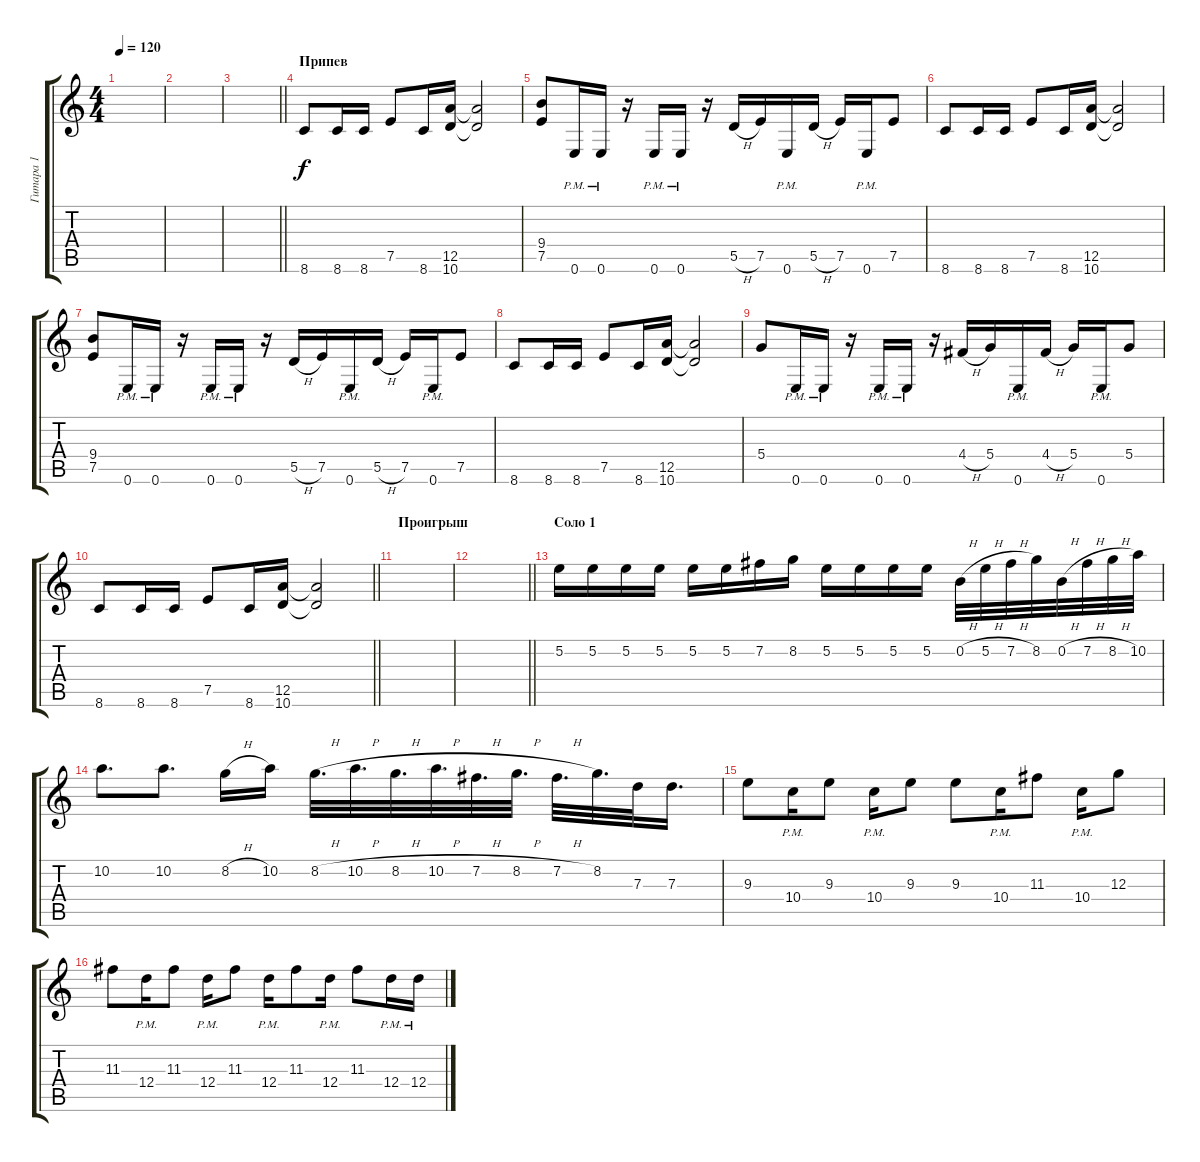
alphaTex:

\track ("Гитара 1" "Гитара 1") {instrument distortionguitar}
\staff {score tabs}
\tuning (E4 B3 G3 D3 A2 E2) {hide}
\ts (4 4)
\tempo 120
\clef g2
\ks c
|
|
\barLineRight lightlight
|
\section ("" "Припев")
8.6.8 8.6.16 8.6.16 7.5.8 8.6.16 (12.5 10.6).16 (12.5{t} 10.6{t}).2 |
(9.4 7.5).8 0.6{pm}.16 0.6{pm}.16 r.16 0.6{pm}.16 0.6{pm}.16 r.16 5.5{h}.16 7.5.16 0.6{pm}.16 5.5{h}.16 7.5.16 0.6{pm}.16 7.5.8 |
8.6.8 8.6.16 8.6.16 7.5.8 8.6.16 (12.5 10.6).16 (12.5{t} 10.6{t}).2 |
(9.4 7.5).8 0.6{pm}.16 0.6{pm}.16 r.16 0.6{pm}.16 0.6{pm}.16 r.16 5.5{h}.16 7.5.16 0.6{pm}.16 5.5{h}.16 7.5.16 0.6{pm}.16 7.5.8 |
8.6.8 8.6.16 8.6.16 7.5.8 8.6.16 (12.5 10.6).16 (12.5{t} 10.6{t}).2 |
5.4.8 0.6{pm}.16 0.6{pm}.16 r.16 0.6{pm}.16 0.6{pm}.16 r.16 4.4{h}.16 5.4.16 0.6{pm}.16 4.4{h}.16 5.4.16 0.6{pm}.16 5.4.8 |
\barLineRight lightlight
8.6.8 8.6.16 8.6.16 7.5.8 8.6.16 (12.5 10.6).16 (12.5{t} 10.6{t}).2 |
\section ("" "Проигрыш")
|
\barLineRight lightlight
|
\section ("" "Соло 1")
5.2.16 5.2.16 5.2.16 5.2.16 5.2.16 5.2.16 7.2.16 8.2.16 5.2.16 5.2.16 5.2.16 5.2.16 0.2{h}.32 5.2{h}.32 7.2{h}.32 8.2.32 0.2{h}.32 7.2{h}.32 8.2{h}.32 10.2.32 |
10.2.8{d} 10.2.8{d} 8.2{h}.16 10.2.16 8.2{h}.32{d} 10.2{h}.32{d} 8.2{h}.32{d} 10.2{h}.32{d} 7.2{h}.32{d} 8.2{h}.32{d} 7.2{h}.32{d} 8.2.32{d} 7.3.32 7.3.16{d} |
9.3.8 10.4{pm}.16 9.3.8 10.4{pm}.16 9.3.8 9.3.8 10.4{pm}.16 11.3.8 10.4{pm}.16 12.3.8 |
11.3.8 12.4{pm}.16 11.3.8 12.4{pm}.16 11.3.8 12.4{pm}.16 11.3.8 12.4{pm}.16 11.3.8 12.4{pm}.16 12.4{pm}.16
